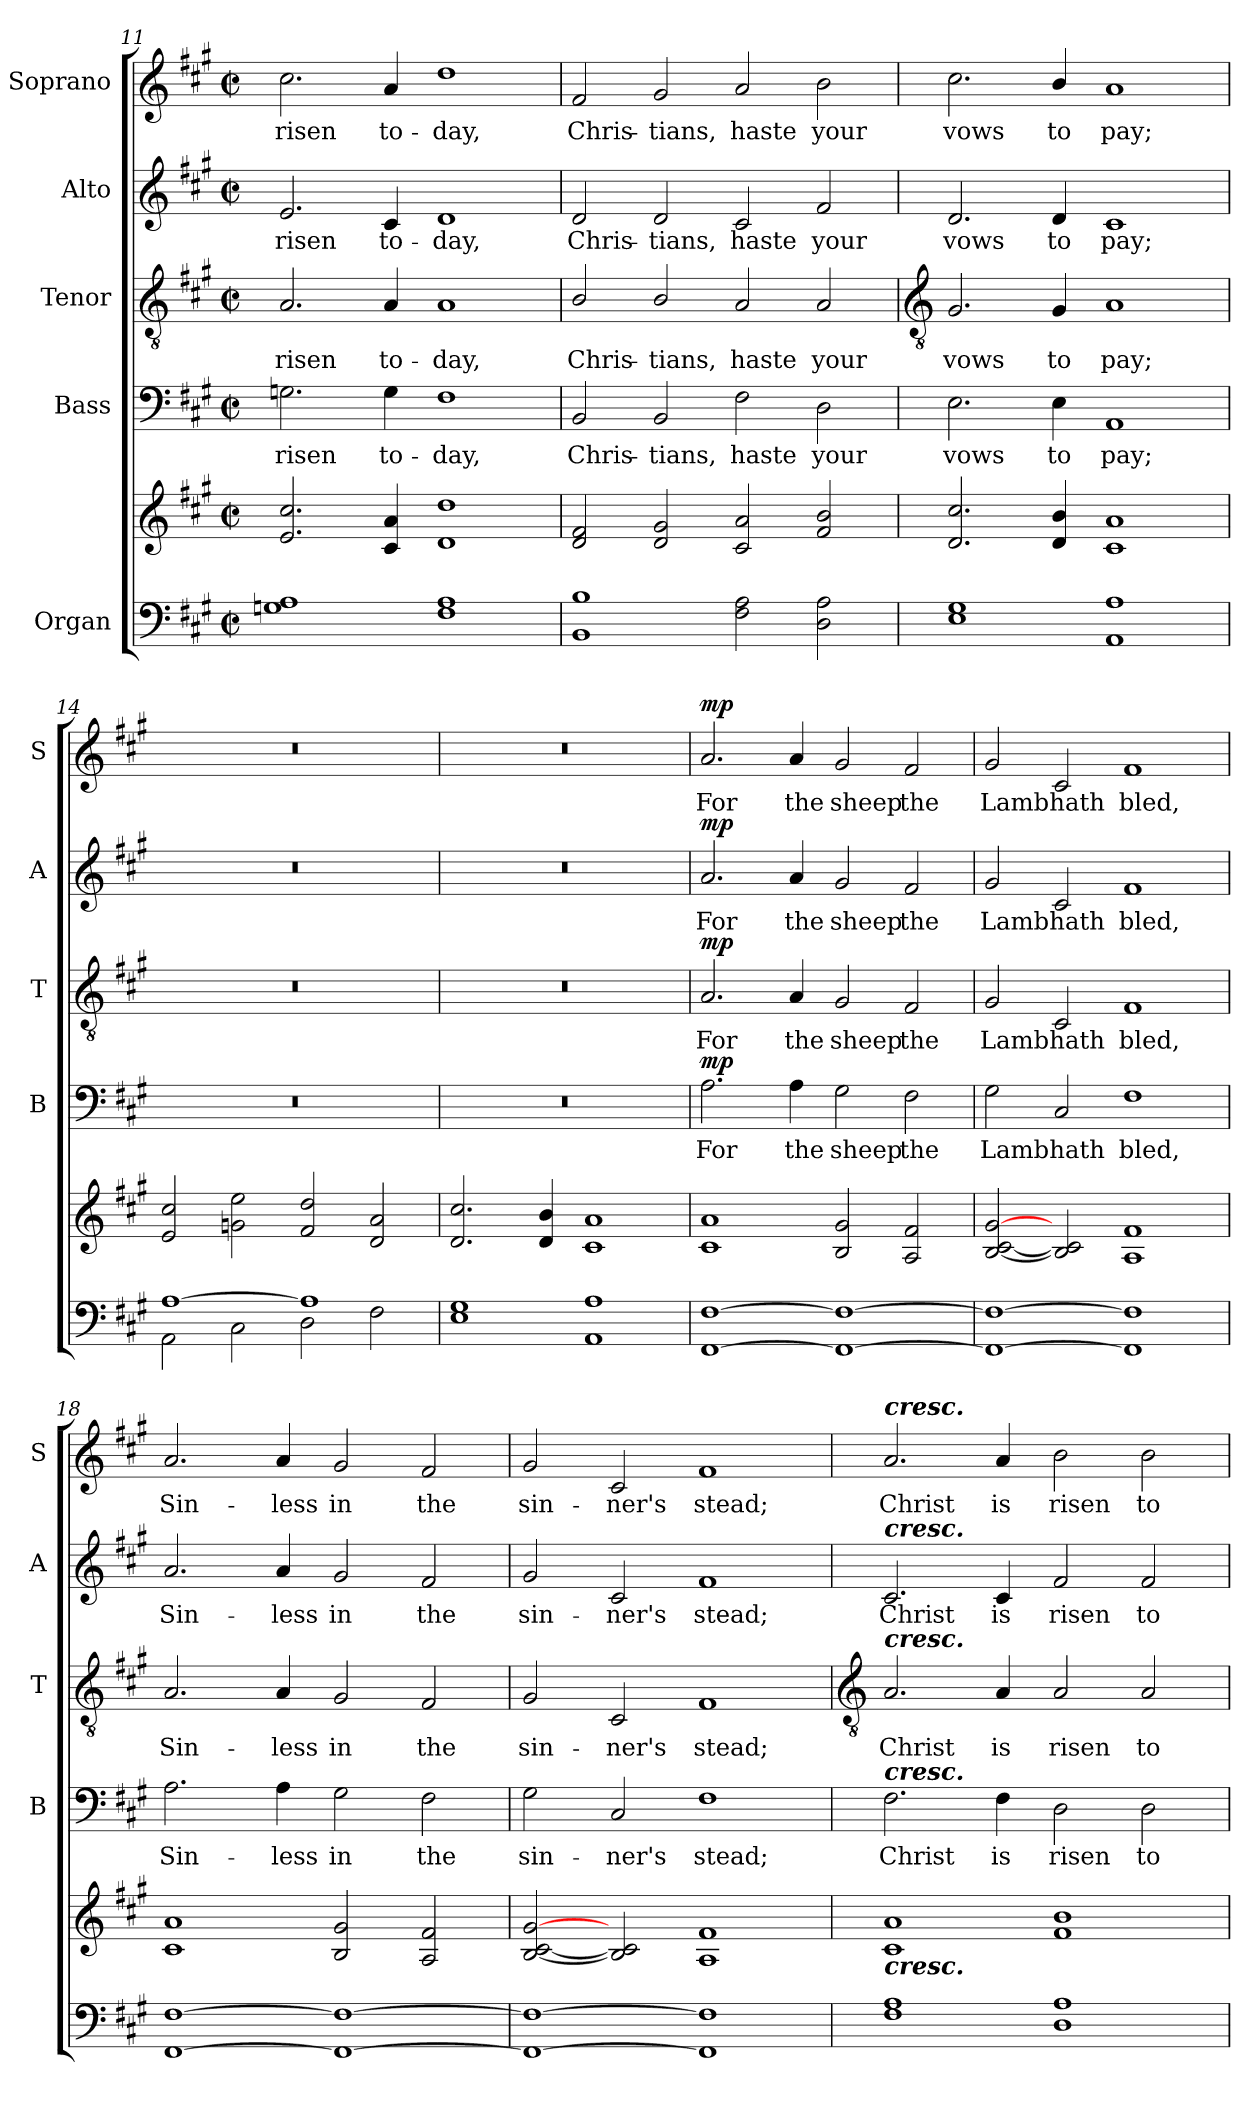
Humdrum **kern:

**kern	**kern	**dynam	**kern	**text	**dynam	**kern	**text	**dynam	**kern	**text	**dynam	**kern	**text	**dynam
*part5	*part5	*part5	*part4	*part4	*part4	*part3	*part3	*part3	*part2	*part2	*part2	*part1	*part1	*part1
*staff6	*staff5	*staff5/6	*staff4	*staff4	*staff4	*staff3	*staff3	*staff3	*staff2	*staff2	*staff2	*staff1	*staff1	*staff1
*I"Organ	*	*	*I"Bass	*	*	*I"Tenor	*	*	*I"Alto	*	*	*I"Soprano	*	*
*	*	*	*I'B	*	*	*I'T	*	*	*I'A	*	*	*I'S	*	*
*clefF4	*clefG2	*	*clefF4	*	*	*clefGv2	*	*	*clefG2	*	*	*clefG2	*	*
*k[f#c#g#]	*k[f#c#g#]	*	*k[f#c#g#]	*	*	*k[f#c#g#]	*	*	*k[f#c#g#]	*	*	*k[f#c#g#]	*	*
*A:	*A:	*	*A:	*	*	*A:	*	*	*A:	*	*	*A:	*	*
*M4/2	*M4/2	*	*M4/2	*	*	*M4/2	*	*	*M4/2	*	*	*M4/2	*	*
*met(c|)	*met(c|)	*	*met(c|)	*	*	*met(c|)	*	*	*met(c|)	*	*	*met(c|)	*	*
=11	=11	=11	=11	=11	=11	=11	=11	=11	=11	=11	=11	=11	=11	=11
!	!	!	!	!LO:LY:b	!	!	!LO:LY:b	!	!	!LO:LY:b	!	!	!LO:LY:b	!
1Gn 1A	2.e 2.cc#	.	2.Gn	risen	.	2.A	risen	.	2.e	risen	.	2.cc#	risen	.
!	!	!	!	!LO:LY:b	!	!	!LO:LY:b	!	!	!LO:LY:b	!	!	!LO:LY:b	!
.	4c# 4a	.	4G	to-	.	4A	to-	.	4c#	to-	.	4a	to-	.
!	!	!	!	!LO:LY:b	!	!	!LO:LY:b	!	!	!LO:LY:b	!	!	!LO:LY:b	!
1F# 1A	1d 1dd	.	1F#	-day,	.	1A	-day,	.	1d	-day,	.	1dd	-day,	.
=12	=12	=12	=12	=12	=12	=12	=12	=12	=12	=12	=12	=12	=12	=12
!	!	!	!	!LO:LY:b	!	!	!LO:LY:b	!	!	!LO:LY:b	!	!	!LO:LY:b	!
1BB 1B	2d 2f#	.	2BB	Chris-	.	2B/	Chris-	.	2d	Chris-	.	2f#	Chris-	.
!	!	!	!	!LO:LY:b	!	!	!LO:LY:b	!	!	!LO:LY:b	!	!	!LO:LY:b	!
.	2d 2g#	.	2BB	-tians,	.	2B/	-tians,	.	2d	-tians,	.	2g#	-tians,	.
!	!	!	!	!LO:LY:b	!	!	!LO:LY:b	!	!	!LO:LY:b	!	!	!LO:LY:b	!
2F# 2A	2c# 2a	.	2F#	haste	.	2A	haste	.	2c#	haste	.	2a	haste	.
!	!	!	!	!LO:LY:b	!	!	!LO:LY:b	!	!	!LO:LY:b	!	!	!LO:LY:b	!
2D 2A	2f# 2b	.	2D	your	.	2A	your	.	2f#	your	.	2b	your	.
!!LO:LB:g=z
=13	=13	=13	=13	=13	=13	=13	=13	=13	=13	=13	=13	=13	=13	=13
*	*	*	*	*	*	*clefGv2	*	*	*	*	*	*	*	*
*^	*	*	*	*	*	*	*	*	*	*	*	*	*	*
!	!	!	!	!	!LO:LY:b	!	!	!LO:LY:b	!	!	!LO:LY:b	!	!	!LO:LY:b	!
0ryy	1E\ 1G#\	2.d 2.cc#	.	2.E	vows	.	2.G#	vows	.	2.d	vows	.	2.cc#	vows	.
!	!	!	!	!	!LO:LY:b	!	!	!LO:LY:b	!	!	!LO:LY:b	!	!	!LO:LY:b	!
.	.	4d/ 4b/	.	4E	to	.	4G#	to	.	4d/	to	.	4b/	to	.
!	!	!	!	!	!LO:LY:b	!	!	!LO:LY:b	!	!	!LO:LY:b	!	!	!LO:LY:b	!
.	1AA\ 1A\	1c# 1a	.	1AA	pay;	.	1A	pay;	.	1c#	pay;	.	1a	pay;	.
=14	=14	=14	=14	=14	=14	=14	=14	=14	=14	=14	=14	=14	=14	=14	=14
[1A/	2AA\	2e 2cc#	.	0r	.	.	0r	.	.	0r	.	.	0r	.	.
.	2C#\	2gn 2ee	.	.	.	.	.	.	.	.	.	.	.	.	.
1A/]	2D\	2f# 2dd	.	.	.	.	.	.	.	.	.	.	.	.	.
.	2F#\	2d 2a	.	.	.	.	.	.	.	.	.	.	.	.	.
=15	=15	=15	=15	=15	=15	=15	=15	=15	=15	=15	=15	=15	=15	=15	=15
0ryy	1E\ 1G#\	2.d 2.cc#	.	0r	.	.	0r	.	.	0r	.	.	0r	.	.
.	.	4d 4b	.	.	.	.	.	.	.	.	.	.	.	.	.
.	1AA\ 1A\	1c# 1a	.	.	.	.	.	.	.	.	.	.	.	.	.
=16	=16	=16	=16	=16	=16	=16	=16	=16	=16	=16	=16	=16	=16	=16	=16
!	!	!	!LO:DY:b=2	!	!LO:LY:b	!	!	!LO:LY:b	!	!	!LO:LY:b	!	!	!LO:LY:b	!
!	!	!	!LO:DY:n=1:b	!	!	!LO:DY:b	!	!	!LO:DY:b	!	!	!LO:DY:b	!	!	!LO:DY:b
[1FF#/ [1F#/	0ryy	1c# 1a	mp mp	2.A	For	mp	2.A	For	mp	2.a	For	mp	2.a	For	mp
!	!	!	!	!	!LO:LY:b	!	!	!LO:LY:b	!	!	!LO:LY:b	!	!	!LO:LY:b	!
.	.	.	.	4A	the	.	4A	the	.	4a	the	.	4a	the	.
!	!	!	!	!	!LO:LY:b	!	!	!LO:LY:b	!	!	!LO:LY:b	!	!	!LO:LY:b	!
1FF#/_ 1F#/_	.	2B 2g#	.	2G#	sheep	.	2G#	sheep	.	2g#	sheep	.	2g#	sheep	.
!	!	!	!	!	!LO:LY:b	!	!	!LO:LY:b	!	!	!LO:LY:b	!	!	!LO:LY:b	!
.	.	2A 2f#	.	2F#	the	.	2F#	the	.	2f#	the	.	2f#	the	.
=17	=17	=17	=17	=17	=17	=17	=17	=17	=17	=17	=17	=17	=17	=17	=17
!	!	!	!	!	!LO:LY:b	!	!	!LO:LY:b	!	!	!LO:LY:b	!	!	!LO:LY:b	!
1FF#/_ 1F#/_	0ryy	[2B [2c# [2g#	.	2G#	Lamb	.	2G#	Lamb	.	2g#	Lamb	.	2g#	Lamb	.
!	!	!	!	!	!LO:LY:b	!	!	!LO:LY:b	!	!	!LO:LY:b	!	!	!LO:LY:b	!
.	.	2B] 2c#]	.	2C#	hath	.	2C#	hath	.	2c#	hath	.	2c#	hath	.
!	!	!	!	!	!LO:LY:b	!	!	!LO:LY:b	!	!	!LO:LY:b	!	!	!LO:LY:b	!
1FF#/] 1F#/]	.	1A 1f#	.	1F#	bled,	.	1F#	bled,	.	1f#	bled,	.	1f#	bled,	.
=18	=18	=18	=18	=18	=18	=18	=18	=18	=18	=18	=18	=18	=18	=18	=18
!	!	!	!	!	!LO:LY:b	!	!	!LO:LY:b	!	!	!LO:LY:b	!	!	!LO:LY:b	!
[1FF#/ [1F#/	0ryy	1c# 1a	.	2.A	Sin-	.	2.A	Sin-	.	2.a	Sin-	.	2.a	Sin-	.
!	!	!	!	!	!LO:LY:b	!	!	!LO:LY:b	!	!	!LO:LY:b	!	!	!LO:LY:b	!
.	.	.	.	4A	-less	.	4A	-less	.	4a	-less	.	4a	-less	.
!	!	!	!	!	!LO:LY:b	!	!	!LO:LY:b	!	!	!LO:LY:b	!	!	!LO:LY:b	!
1FF#/_ 1F#/_	.	2B 2g#	.	2G#	in	.	2G#	in	.	2g#	in	.	2g#	in	.
!	!	!	!	!	!LO:LY:b	!	!	!LO:LY:b	!	!	!LO:LY:b	!	!	!LO:LY:b	!
.	.	2A 2f#	.	2F#	the	.	2F#	the	.	2f#	the	.	2f#	the	.
=19	=19	=19	=19	=19	=19	=19	=19	=19	=19	=19	=19	=19	=19	=19	=19
!	!	!	!	!	!LO:LY:b	!	!	!LO:LY:b	!	!	!LO:LY:b	!	!	!LO:LY:b	!
1FF#/_ 1F#/_	0ryy	[2B [2c# [2g#	.	2G#	sin-	.	2G#	sin-	.	2g#	sin-	.	2g#	sin-	.
!	!	!	!	!	!LO:LY:b	!	!	!LO:LY:b	!	!	!LO:LY:b	!	!	!LO:LY:b	!
.	.	2B] 2c#]	.	2C#	-ner's	.	2C#	-ner's	.	2c#	-ner's	.	2c#	-ner's	.
!	!	!	!	!	!LO:LY:b	!	!	!LO:LY:b	!	!	!LO:LY:b	!	!	!LO:LY:b	!
1FF#/] 1F#/]	.	1A 1f#	.	1F#	stead;	.	1F#	stead;	.	1f#	stead;	.	1f#	stead;	.
!!LO:LB:g=z
=20	=20	=20	=20	=20	=20	=20	=20	=20	=20	=20	=20	=20	=20	=20	=20
*	*	*	*	*	*	*	*clefGv2	*	*	*	*	*	*	*	*
!	!	!	!	!	!	!	!	!	!	!	!	!	!LO:TX:a:Bi:t=cresc.	!	!
!	!	!	!	!	!	!	!	!	!	!LO:TX:a:Bi:t=cresc.	!	!	!	!	!
!	!	!	!	!	!	!	!LO:TX:a:Bi:t=cresc.	!	!	!	!	!	!	!	!
!	!	!	!	!LO:TX:a:Bi:t=cresc.	!	!	!	!	!	!	!	!	!	!	!
!	!	!LO:TX:b:Bi:t=cresc.	!	!	!	!	!	!	!	!	!	!	!	!	!
!	!	!	!	!	!LO:LY:b	!	!	!LO:LY:b	!	!	!LO:LY:b	!	!	!LO:LY:b	!
0ryy	1F#\ 1A\	1c# 1a	.	2.F#	Christ	.	2.A	Christ	.	2.c#	Christ	.	2.a	Christ	.
!	!	!	!	!	!LO:LY:b	!	!	!LO:LY:b	!	!	!LO:LY:b	!	!	!LO:LY:b	!
.	.	.	.	4F#	is	.	4A	is	.	4c#	is	.	4a	is	.
!	!	!	!	!	!LO:LY:b	!	!	!LO:LY:b	!	!	!LO:LY:b	!	!	!LO:LY:b	!
.	1D\ 1A\	1f# 1b	.	2D	risen	.	2A	risen	.	2f#	risen	.	2b	risen	.
!	!	!	!	!	!LO:LY:b	!	!	!LO:LY:b	!	!	!LO:LY:b	!	!	!LO:LY:b	!
.	.	.	.	2D	to-	.	2A	to-	.	2f#	to-	.	2b	to-	.
*v	*v	*	*	*	*	*	*	*	*	*	*	*	*	*	*
=	=	=	=	=	=	=	=	=	=	=	=	=	=	=
*-	*-	*-	*-	*-	*-	*-	*-	*-	*-	*-	*-	*-	*-	*-
